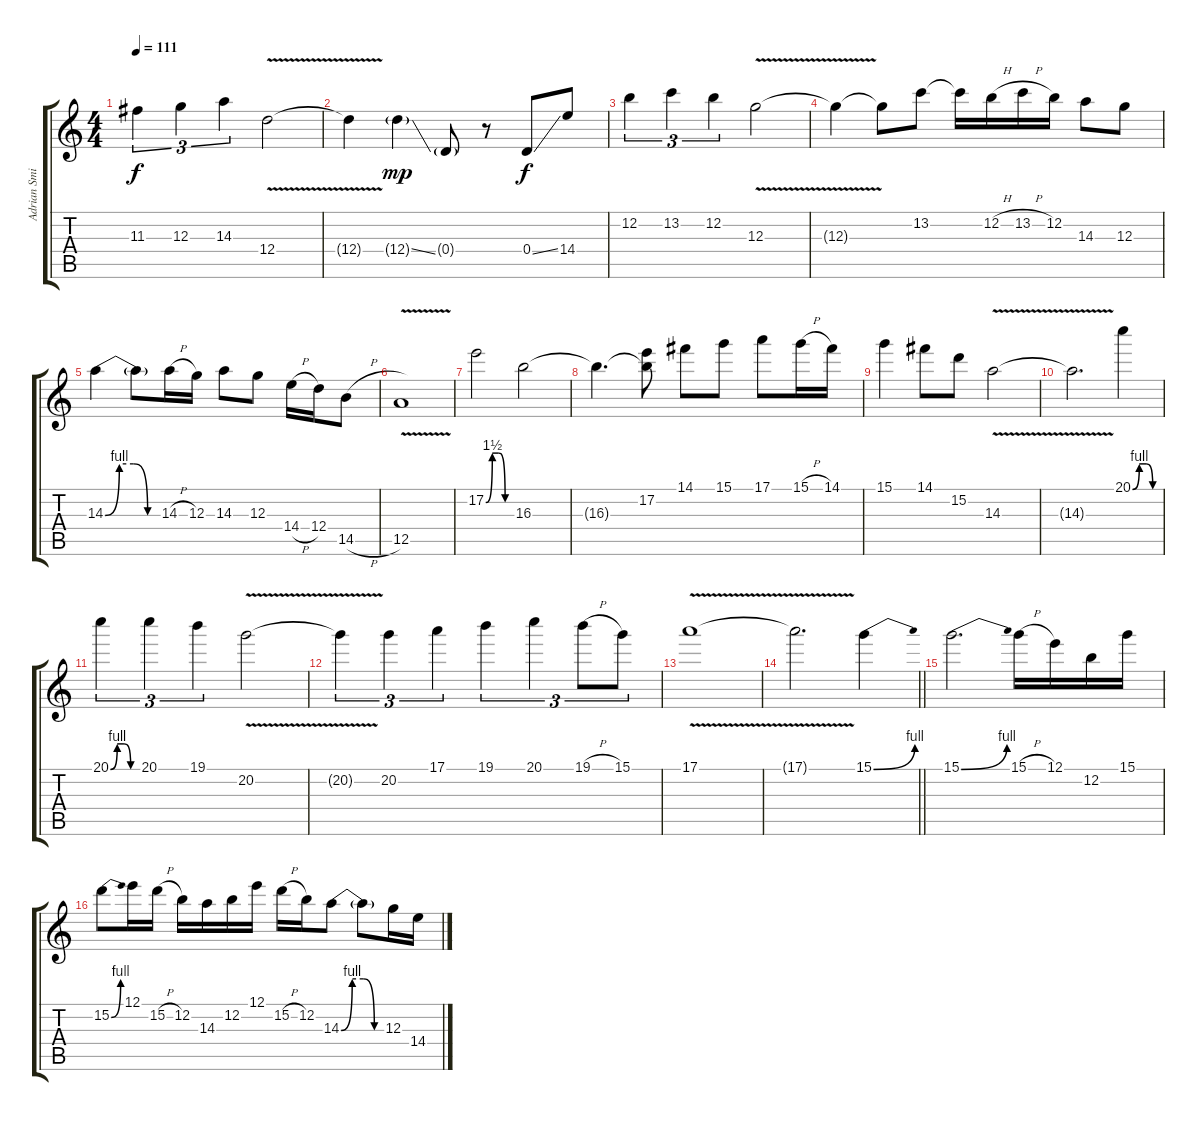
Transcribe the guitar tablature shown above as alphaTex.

\track ("Adrian Smith" "Adrian Smi") {instrument overdrivenguitar}
\staff {score tabs}
\tuning (E4 B3 G3 D3 A2 E2) {hide}
\ts (4 4)
\tempo 111
\clef g2
\ks c
11.3.4{tu (3 2) dy f} 12.3.4{tu (3 2)} 14.3.4{tu (3 2)} 12.4{v}.2 |
12.4{t}.4 12.4{ss g}.4{dy mp} 0.4{g}.8 r.8 0.4{ss}.8{dy f} 14.4.8 |
12.2.4{tu (3 2)} 13.2.4{tu (3 2)} 12.2.4{tu (3 2)} 12.3{v}.2 |
12.3{t}.4 12.3{t}.8 13.2.8 13.2{t}.16 12.2{h}.16 13.2{h}.16 12.2.16 14.3.8 12.3.8 |
14.3{be (custom 0 0 15 4 30 4 45 0 60 0)}.4 14.3{t}.8 14.3{h}.16 12.3.16 14.3.8 12.3.8 14.4{h}.16 12.4.16 14.5{h}.8 |
12.5{v}.1 |
17.2{be (custom 0 0 15 6 30 6 45 0 60 0)}.2 16.3.2 |
16.3{t}.4{d} (17.2 16.3{t}).8 14.1.8 15.1.8 17.1.8 15.1{h}.16 14.1.16 |
15.1.4 14.1.8 15.2.8 14.3{v}.2 |
14.3{t}.2{d} 20.1{be (custom 0 0 15 4 30 4 45 0 60 0)}.4 |
20.1{be (custom 0 0 15 4 30 4 45 0 60 0)}.4{tu (3 2)} 20.1.4{tu (3 2)} 19.1.4{tu (3 2)} 20.2{v}.2 |
20.2{t}.4{tu (3 2)} 20.2.4{tu (3 2)} 17.1.4{tu (3 2)} 19.1.4{tu (3 2)} 20.1.4{tu (3 2)} 19.1{h}.8{tu (3 2)} 15.1.8{tu (3 2)} |
17.1{v}.1 |
\barLineRight lightlight
17.1{t}.2{d} 15.1{be (bend 0 0 60 4)}.4 |
15.1{be (bend 0 0 60 4)}.2{d} 15.1{h}.16 12.1.16 12.2.16 15.1.16 |
15.2{be (bend 0 0 60 4)}.8 12.1.16 15.2{h}.16 12.2.16 14.3.16 12.2.16 12.1.16 15.2{h}.16 12.2.16 14.3{be (custom 0 0 15 4 30 4 45 0 60 0)}.8 14.3{t}.8 12.3.16 14.4.16
